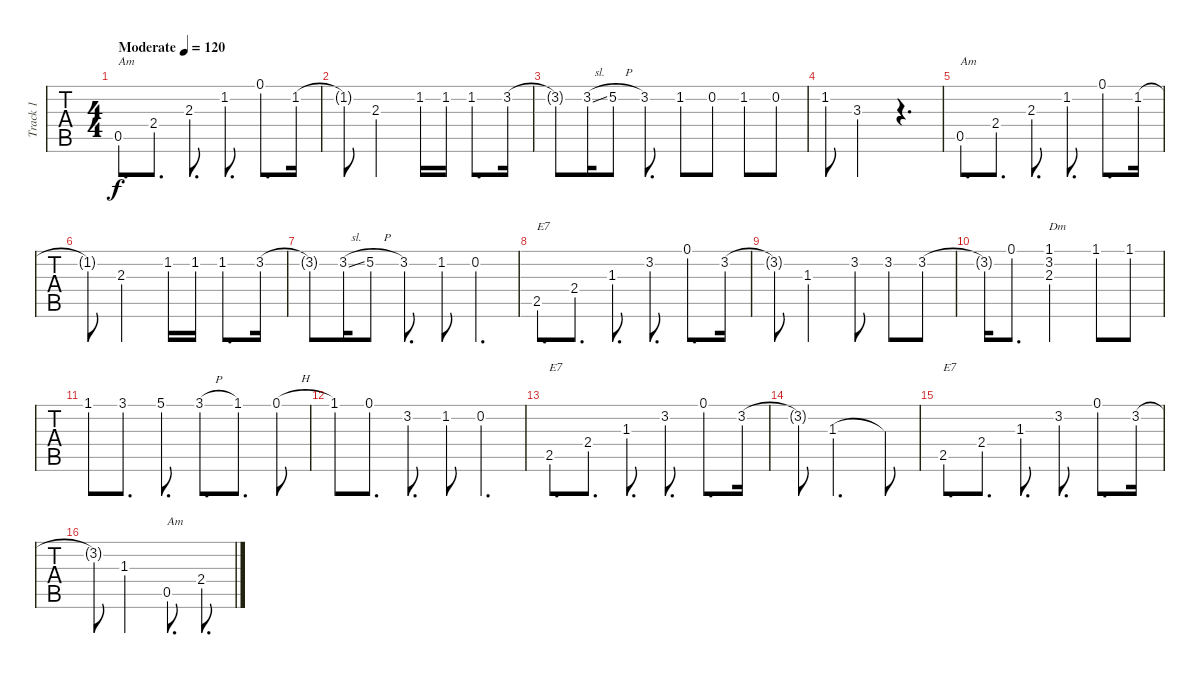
\track ("Track 1" "Track 1") {instrument acousticguitarsteel}
\staff {tabs}
\tuning (E4 B3 G3 D3 A2 E2) {hide}
\ts (4 4)
\tempo (120 "Moderate")
\clef g2
\ks c
0.5.8{d txt "Am" dy f instrument acousticguitarsteel} 2.4.8{d} 2.3.8{d} 1.2.8{d} 0.1.8{d} 1.2.16 |
1.2{t}.8 2.3.2 1.2.16 1.2.16 1.2.8{d} 3.2.16 |
3.2{t}.8 3.2{sl}.16 5.2{h}.8 3.2.8{d} 1.2.8 0.2.8 1.2.8 0.2.8 |
1.2.8 3.3.2 r.4{d} |
0.5.8{d txt "Am"} 2.4.8{d} 2.3.8{d} 1.2.8{d} 0.1.8{d} 1.2.16 |
1.2{t}.8 2.3.2 1.2.16 1.2.16 1.2.8{d} 3.2.16 |
3.2{t}.8 3.2{sl}.16 5.2{h}.8 3.2.8{d} 1.2.8 0.2.4{d} |
2.5.8{d txt "E7"} 2.4.8{d} 1.3.8{d} 3.2.8{d} 0.1.8{d} 3.2.16 |
3.2{t}.8 1.3.2 3.2.8 3.2.8 3.2.8 |
3.2{t}.16 0.1.8{d} (1.1 3.2 2.3).2{txt "Dm"} 1.1.8 1.1.8 |
1.1.8 3.1.8{d} 5.1.8{d} 3.1{h}.8{d} 1.1.8{d} 0.1{h}.8 |
1.1.8 0.1.8{d} 3.2.8{d} 1.2.8 0.2.4{d} |
2.5.8{d txt "E7"} 2.4.8{d} 1.3.8{d} 3.2.8{d} 0.1.8{d} 3.2.16 |
3.2{t}.8 1.3.2{d} 1.3{t}.8 |
2.5.8{d txt "E7"} 2.4.8{d} 1.3.8{d} 3.2.8{d} 0.1.8{d} 3.2.16 |
3.2{t}.8 1.3.2 0.5.8{d txt "Am"} 2.4.8{d}
